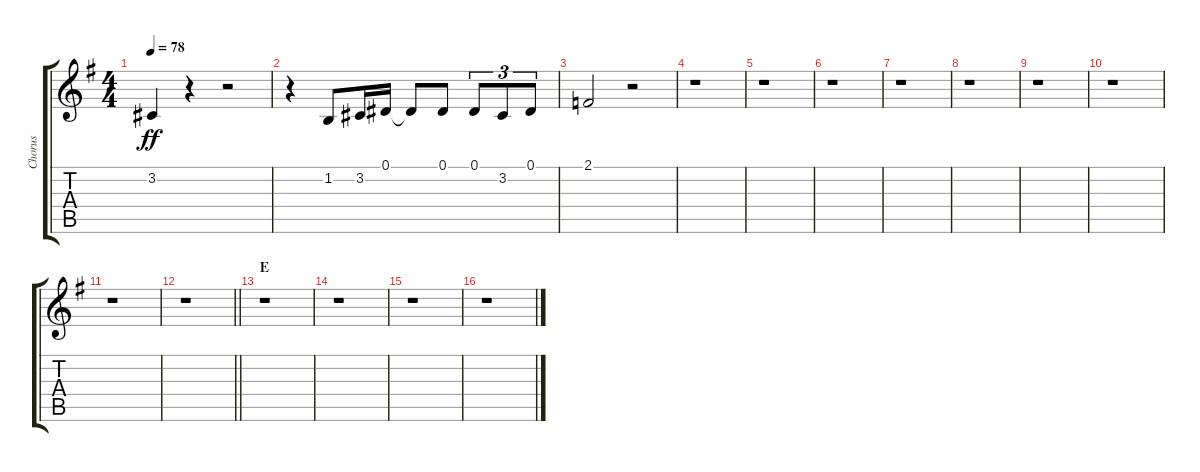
\track ("Chorus" "Chorus") {instrument voiceoohs}
\staff {score tabs}
\tuning (Eb4 Bb3 Gb3 Db3 Ab2 Eb2) {hide}
\ts (4 4)
\tempo 78
\clef g2
\ks g
3.2.4{dy ff} r.4 r.2 |
r.4 1.2.8 3.2.16 0.1.16 0.1{t}.8 0.1.8 0.1.8{tu (3 2)} 3.2.8{tu (3 2)} 0.1.8{tu (3 2)} |
2.1.2 r.2 |
r.1 |
r.1 |
r.1 |
r.1 |
r.1 |
r.1 |
r.1 |
r.1 |
\barLineRight lightlight
r.1 |
\section ("" "E")
r.1 |
r.1 |
r.1 |
r.1
